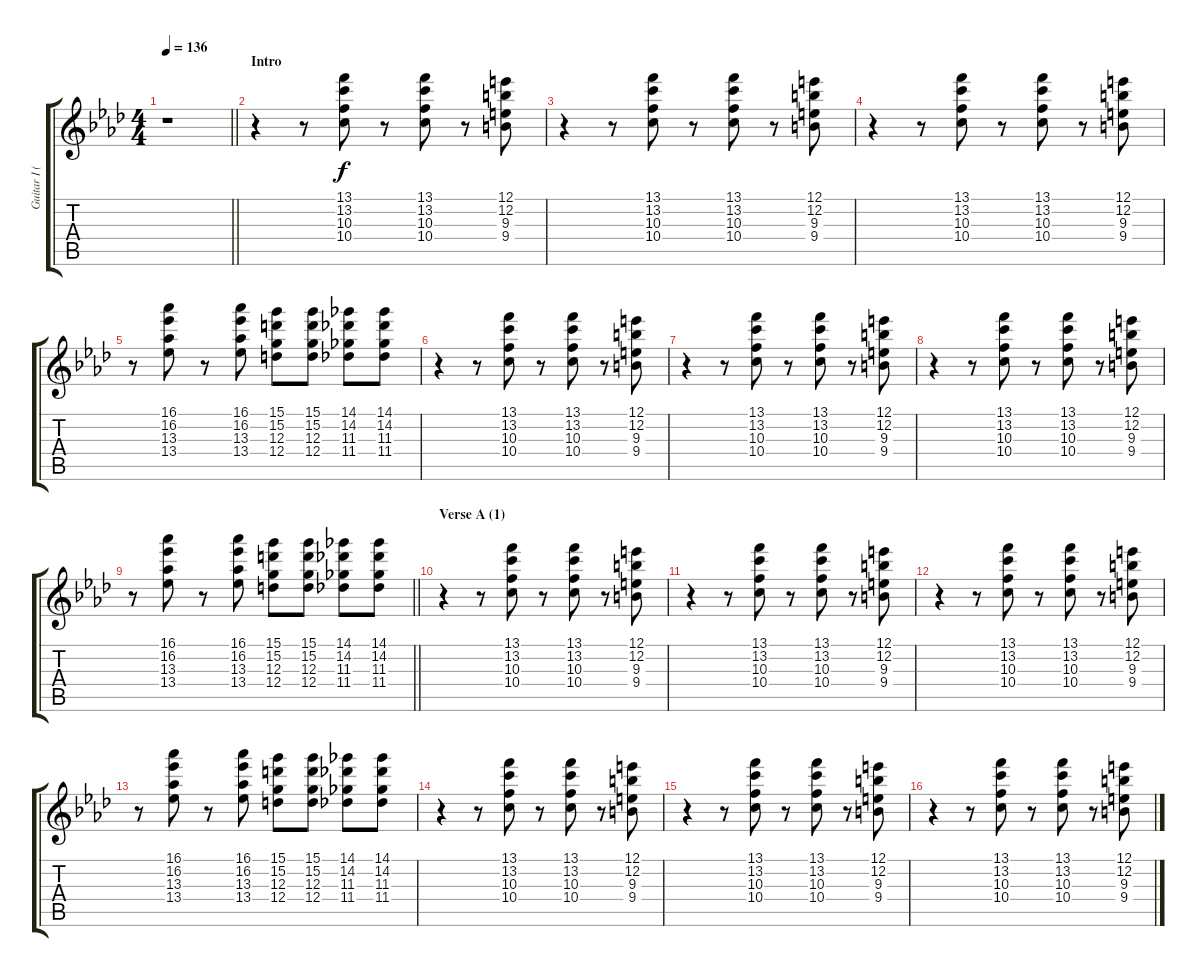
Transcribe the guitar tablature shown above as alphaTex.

\track ("Guitar I (Aiji)" "Guitar I (") {instrument distortionguitar}
\staff {score tabs}
\tuning (E4 B3 G3 D3 A2 E2) {hide}
\ts (4 4)
\tempo 136
\clef g2
\barLineRight lightlight
\ks ab
r.1{dy f instrument distortionguitar} |
\section ("" "Intro")
r.4 r.8 (13.1 13.2 10.3 10.4).8 r.8 (13.1 13.2 10.3 10.4).8 r.8 (12.1 12.2 9.3 9.4).8 |
r.4 r.8 (13.1 13.2 10.3 10.4).8 r.8 (13.1 13.2 10.3 10.4).8 r.8 (12.1 12.2 9.3 9.4).8 |
r.4 r.8 (13.1 13.2 10.3 10.4).8 r.8 (13.1 13.2 10.3 10.4).8 r.8 (12.1 12.2 9.3 9.4).8 |
r.8 (16.1 16.2 13.3 13.4).8 r.8 (16.1 16.2 13.3 13.4).8 (15.1 15.2 12.3 12.4).8 (15.1 15.2 12.3 12.4).8 (14.1 14.2 11.3 11.4).8 (14.1 14.2 11.3 11.4).8 |
r.4 r.8 (13.1 13.2 10.3 10.4).8 r.8 (13.1 13.2 10.3 10.4).8 r.8 (12.1 12.2 9.3 9.4).8 |
r.4 r.8 (13.1 13.2 10.3 10.4).8 r.8 (13.1 13.2 10.3 10.4).8 r.8 (12.1 12.2 9.3 9.4).8 |
r.4 r.8 (13.1 13.2 10.3 10.4).8 r.8 (13.1 13.2 10.3 10.4).8 r.8 (12.1 12.2 9.3 9.4).8 |
\barLineRight lightlight
r.8 (16.1 16.2 13.3 13.4).8 r.8 (16.1 16.2 13.3 13.4).8 (15.1 15.2 12.3 12.4).8 (15.1 15.2 12.3 12.4).8 (14.1 14.2 11.3 11.4).8 (14.1 14.2 11.3 11.4).8 |
\section ("" "Verse A (1)")
r.4 r.8 (13.1 13.2 10.3 10.4).8 r.8 (13.1 13.2 10.3 10.4).8 r.8 (12.1 12.2 9.3 9.4).8 |
r.4 r.8 (13.1 13.2 10.3 10.4).8 r.8 (13.1 13.2 10.3 10.4).8 r.8 (12.1 12.2 9.3 9.4).8 |
r.4 r.8 (13.1 13.2 10.3 10.4).8 r.8 (13.1 13.2 10.3 10.4).8 r.8 (12.1 12.2 9.3 9.4).8 |
r.8 (16.1 16.2 13.3 13.4).8 r.8 (16.1 16.2 13.3 13.4).8 (15.1 15.2 12.3 12.4).8 (15.1 15.2 12.3 12.4).8 (14.1 14.2 11.3 11.4).8 (14.1 14.2 11.3 11.4).8 |
r.4 r.8 (13.1 13.2 10.3 10.4).8 r.8 (13.1 13.2 10.3 10.4).8 r.8 (12.1 12.2 9.3 9.4).8 |
r.4 r.8 (13.1 13.2 10.3 10.4).8 r.8 (13.1 13.2 10.3 10.4).8 r.8 (12.1 12.2 9.3 9.4).8 |
r.4 r.8 (13.1 13.2 10.3 10.4).8 r.8 (13.1 13.2 10.3 10.4).8 r.8 (12.1 12.2 9.3 9.4).8
